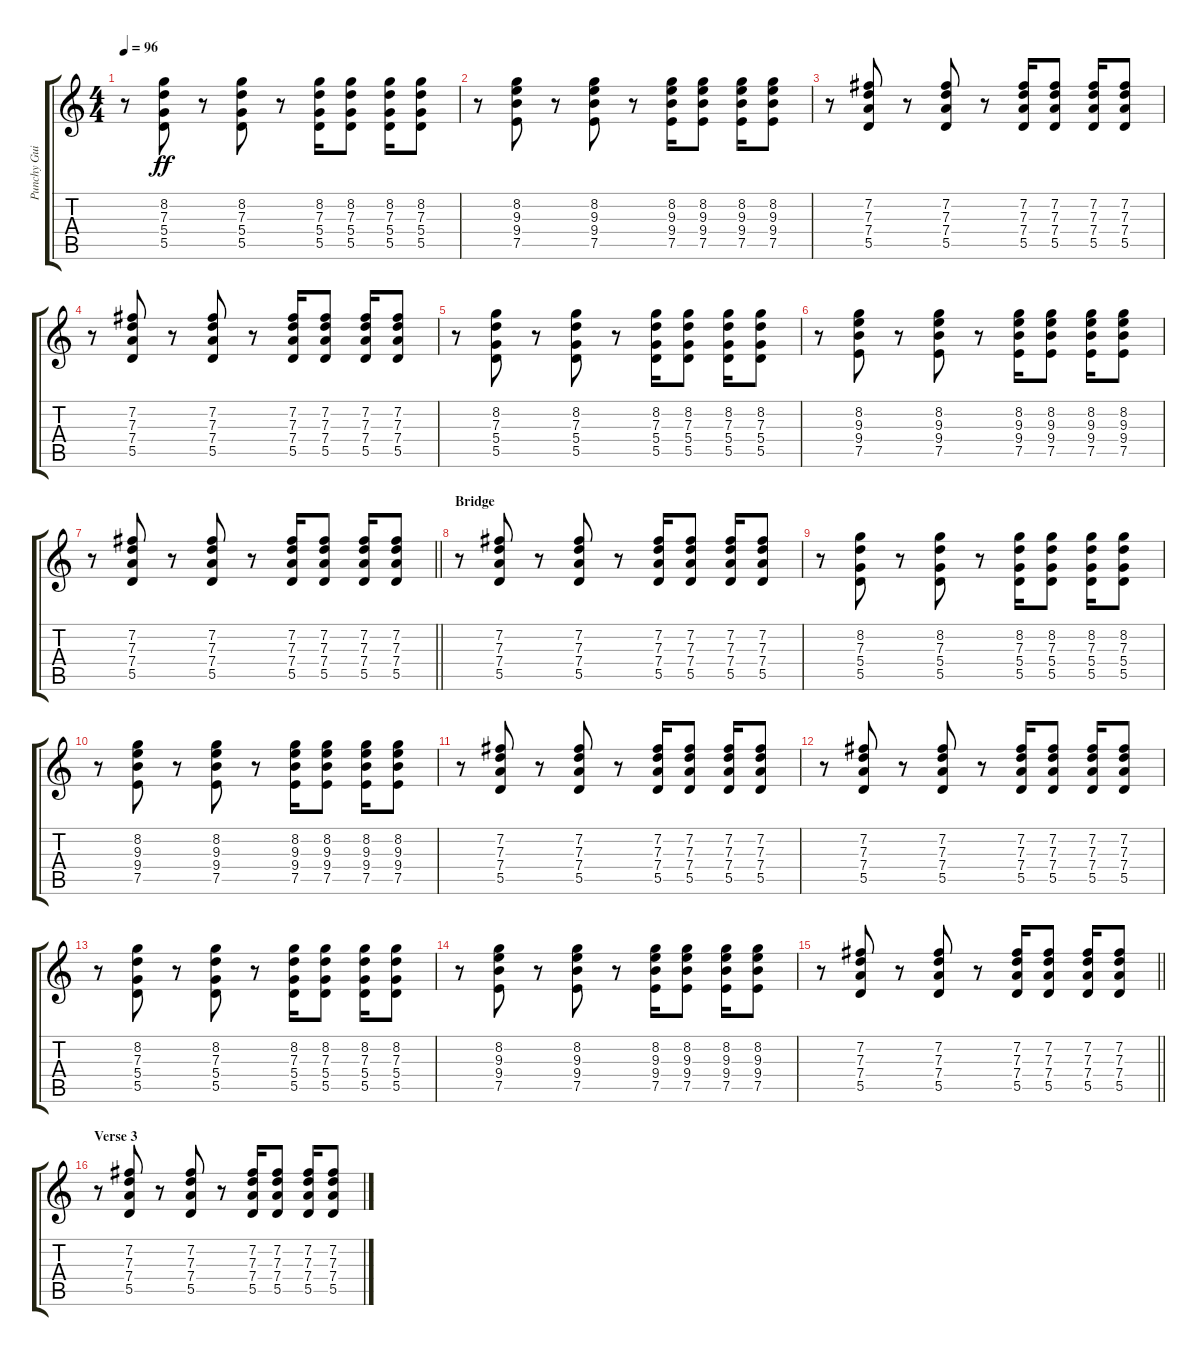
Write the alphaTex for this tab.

\track ("Punchy Guitar" "Punchy Gui") {instrument electricguitarclean}
\staff {score tabs}
\tuning (E4 B3 G3 D3 A2 E2) {hide}
\ts (4 4)
\tempo 96
\clef g2
\ks c
r.8{dy ff} (8.2 7.3 5.4 5.5).8 r.8 (8.2 7.3 5.4 5.5).8 r.8 (8.2 7.3 5.4 5.5).16 (8.2 7.3 5.4 5.5).8 (8.2 7.3 5.4 5.5).16 (8.2 7.3 5.4 5.5).8 |
r.8 (8.2 9.3 9.4 7.5).8 r.8 (8.2 9.3 9.4 7.5).8 r.8 (8.2 9.3 9.4 7.5).16 (8.2 9.3 9.4 7.5).8 (8.2 9.3 9.4 7.5).16 (8.2 9.3 9.4 7.5).8 |
r.8 (7.2 7.3 7.4 5.5).8 r.8 (7.2 7.3 7.4 5.5).8 r.8 (7.2 7.3 7.4 5.5).16 (7.2 7.3 7.4 5.5).8 (7.2 7.3 7.4 5.5).16 (7.2 7.3 7.4 5.5).8 |
r.8 (7.2 7.3 7.4 5.5).8 r.8 (7.2 7.3 7.4 5.5).8 r.8 (7.2 7.3 7.4 5.5).16 (7.2 7.3 7.4 5.5).8 (7.2 7.3 7.4 5.5).16 (7.2 7.3 7.4 5.5).8 |
r.8 (8.2 7.3 5.4 5.5).8 r.8 (8.2 7.3 5.4 5.5).8 r.8 (8.2 7.3 5.4 5.5).16 (8.2 7.3 5.4 5.5).8 (8.2 7.3 5.4 5.5).16 (8.2 7.3 5.4 5.5).8 |
r.8 (8.2 9.3 9.4 7.5).8 r.8 (8.2 9.3 9.4 7.5).8 r.8 (8.2 9.3 9.4 7.5).16 (8.2 9.3 9.4 7.5).8 (8.2 9.3 9.4 7.5).16 (8.2 9.3 9.4 7.5).8 |
\barLineRight lightlight
r.8 (7.2 7.3 7.4 5.5).8 r.8 (7.2 7.3 7.4 5.5).8 r.8 (7.2 7.3 7.4 5.5).16 (7.2 7.3 7.4 5.5).8 (7.2 7.3 7.4 5.5).16 (7.2 7.3 7.4 5.5).8 |
\section ("" "Bridge")
r.8 (7.2 7.3 7.4 5.5).8 r.8 (7.2 7.3 7.4 5.5).8 r.8 (7.2 7.3 7.4 5.5).16 (7.2 7.3 7.4 5.5).8 (7.2 7.3 7.4 5.5).16 (7.2 7.3 7.4 5.5).8 |
r.8 (8.2 7.3 5.4 5.5).8 r.8 (8.2 7.3 5.4 5.5).8 r.8 (8.2 7.3 5.4 5.5).16 (8.2 7.3 5.4 5.5).8 (8.2 7.3 5.4 5.5).16 (8.2 7.3 5.4 5.5).8 |
r.8 (8.2 9.3 9.4 7.5).8 r.8 (8.2 9.3 9.4 7.5).8 r.8 (8.2 9.3 9.4 7.5).16 (8.2 9.3 9.4 7.5).8 (8.2 9.3 9.4 7.5).16 (8.2 9.3 9.4 7.5).8 |
r.8 (7.2 7.3 7.4 5.5).8 r.8 (7.2 7.3 7.4 5.5).8 r.8 (7.2 7.3 7.4 5.5).16 (7.2 7.3 7.4 5.5).8 (7.2 7.3 7.4 5.5).16 (7.2 7.3 7.4 5.5).8 |
r.8 (7.2 7.3 7.4 5.5).8 r.8 (7.2 7.3 7.4 5.5).8 r.8 (7.2 7.3 7.4 5.5).16 (7.2 7.3 7.4 5.5).8 (7.2 7.3 7.4 5.5).16 (7.2 7.3 7.4 5.5).8 |
r.8 (8.2 7.3 5.4 5.5).8 r.8 (8.2 7.3 5.4 5.5).8 r.8 (8.2 7.3 5.4 5.5).16 (8.2 7.3 5.4 5.5).8 (8.2 7.3 5.4 5.5).16 (8.2 7.3 5.4 5.5).8 |
r.8 (8.2 9.3 9.4 7.5).8 r.8 (8.2 9.3 9.4 7.5).8 r.8 (8.2 9.3 9.4 7.5).16 (8.2 9.3 9.4 7.5).8 (8.2 9.3 9.4 7.5).16 (8.2 9.3 9.4 7.5).8 |
\barLineRight lightlight
r.8 (7.2 7.3 7.4 5.5).8 r.8 (7.2 7.3 7.4 5.5).8 r.8 (7.2 7.3 7.4 5.5).16 (7.2 7.3 7.4 5.5).8 (7.2 7.3 7.4 5.5).16 (7.2 7.3 7.4 5.5).8 |
\section ("" "Verse 3")
r.8 (7.2 7.3 7.4 5.5).8 r.8 (7.2 7.3 7.4 5.5).8 r.8 (7.2 7.3 7.4 5.5).16 (7.2 7.3 7.4 5.5).8 (7.2 7.3 7.4 5.5).16 (7.2 7.3 7.4 5.5).8
